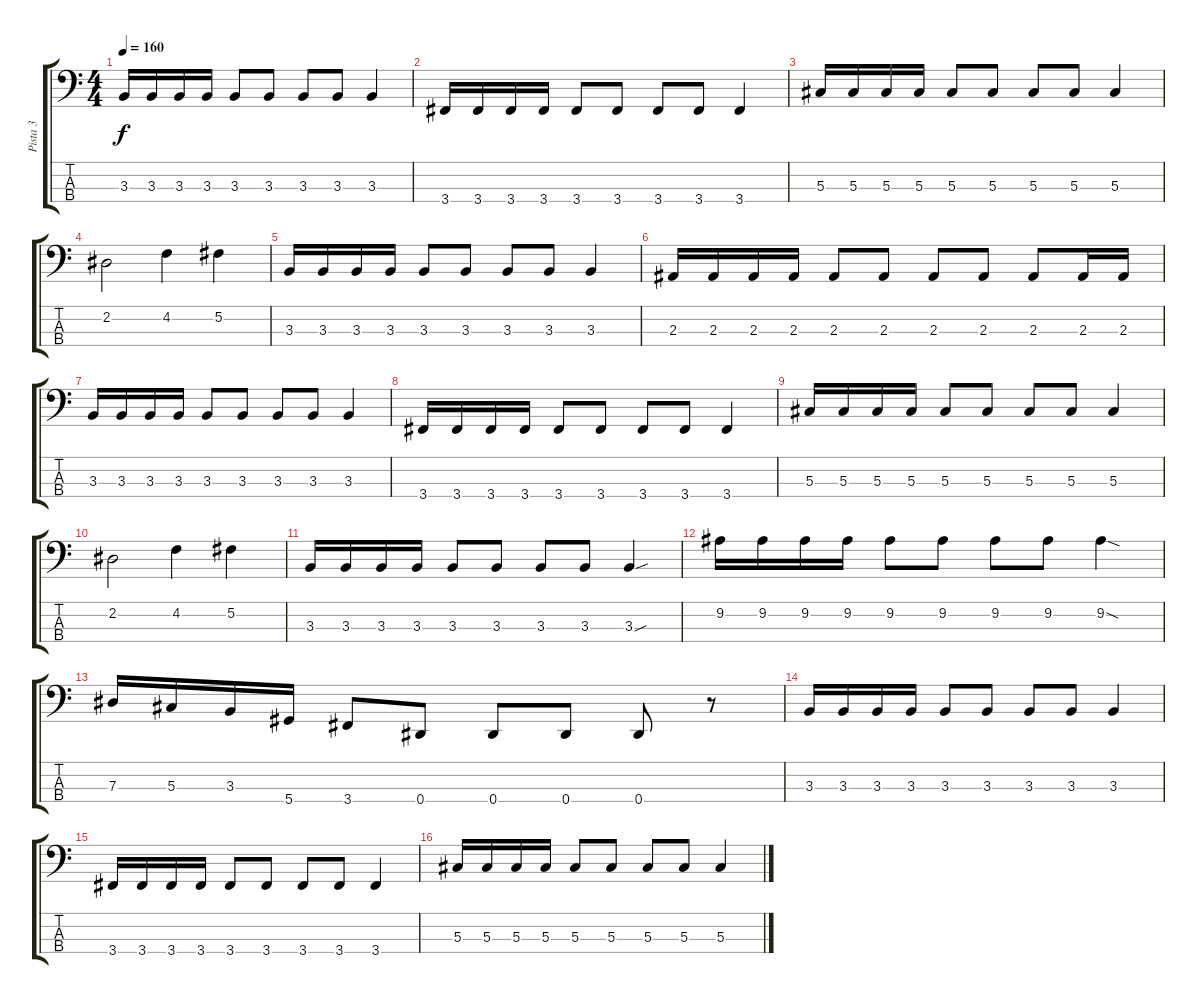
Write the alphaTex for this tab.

\track ("Pista 3" "Pista 3") {instrument electricbasspick}
\staff {score tabs}
\tuning (Gb2 Db2 Ab1 Eb1) {hide}
\ts (4 4)
\tempo 160
\clef f4
\ks c
3.3.16{dy f} 3.3.16 3.3.16 3.3.16 3.3.8 3.3.8 3.3.8 3.3.8 3.3.4 |
3.4.16 3.4.16 3.4.16 3.4.16 3.4.8 3.4.8 3.4.8 3.4.8 3.4.4 |
5.3.16 5.3.16 5.3.16 5.3.16 5.3.8 5.3.8 5.3.8 5.3.8 5.3.4 |
2.2.2 4.2.4 5.2.4 |
3.3.16 3.3.16 3.3.16 3.3.16 3.3.8 3.3.8 3.3.8 3.3.8 3.3.4 |
2.3.16 2.3.16 2.3.16 2.3.16 2.3.8 2.3.8 2.3.8 2.3.8 2.3.8 2.3.16 2.3.16 |
3.3.16 3.3.16 3.3.16 3.3.16 3.3.8 3.3.8 3.3.8 3.3.8 3.3.4 |
3.4.16 3.4.16 3.4.16 3.4.16 3.4.8 3.4.8 3.4.8 3.4.8 3.4.4 |
5.3.16 5.3.16 5.3.16 5.3.16 5.3.8 5.3.8 5.3.8 5.3.8 5.3.4 |
2.2.2 4.2.4 5.2.4 |
3.3.16 3.3.16 3.3.16 3.3.16 3.3.8 3.3.8 3.3.8 3.3.8 3.3{sou}.4 |
9.2.16 9.2.16 9.2.16 9.2.16 9.2.8 9.2.8 9.2.8 9.2.8 9.2{sod}.4 |
7.3.16 5.3.16 3.3.16 5.4.16 3.4.8 0.4.8 0.4.8 0.4.8 0.4.8 r.8 |
3.3.16 3.3.16 3.3.16 3.3.16 3.3.8 3.3.8 3.3.8 3.3.8 3.3.4 |
3.4.16 3.4.16 3.4.16 3.4.16 3.4.8 3.4.8 3.4.8 3.4.8 3.4.4 |
5.3.16 5.3.16 5.3.16 5.3.16 5.3.8 5.3.8 5.3.8 5.3.8 5.3.4
